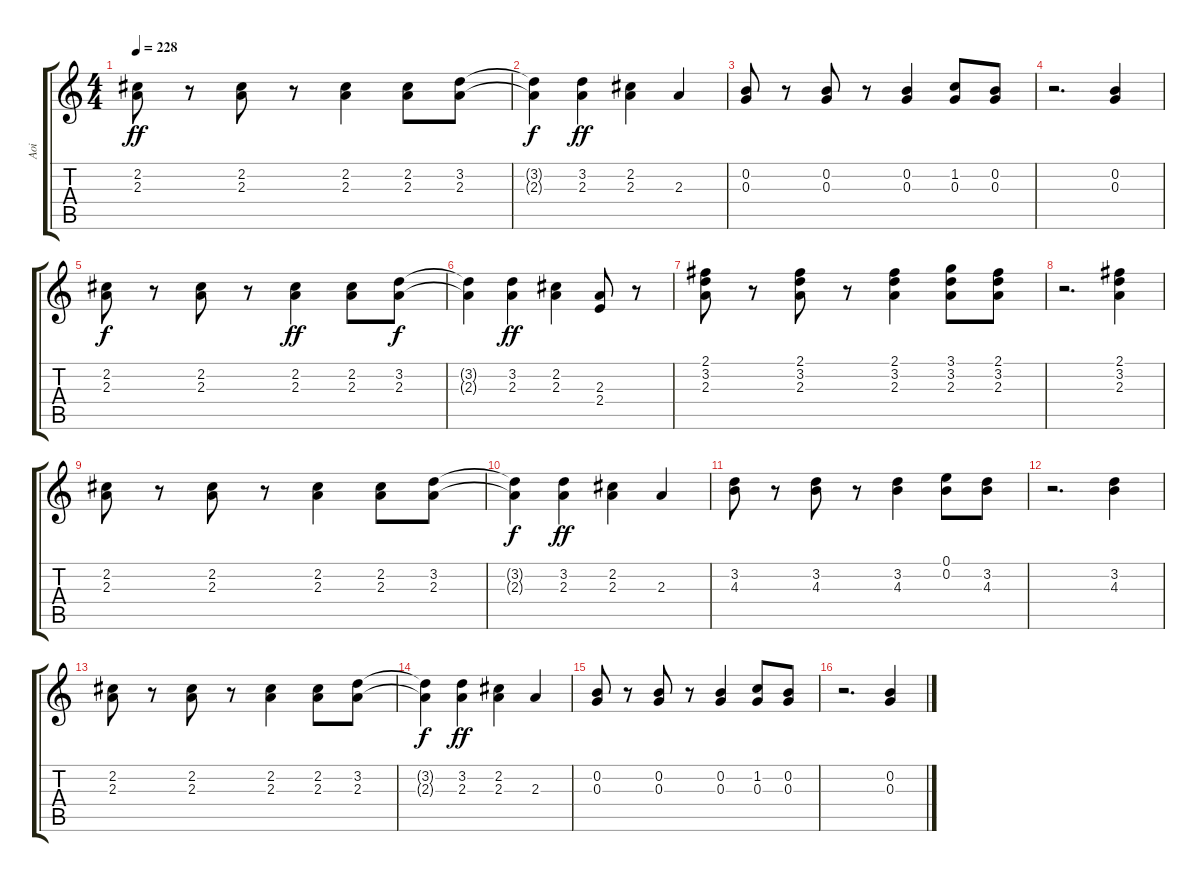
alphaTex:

\track ("Aoi" "Aoi") {instrument electricguitarclean}
\staff {score tabs}
\tuning (E4 B3 G3 D3 A2 E2) {hide}
\ts (4 4)
\tempo 228
\clef g2
\ks c
(2.2 2.3).8{dy ff} r.8 (2.2 2.3).8 r.8 (2.2 2.3).4 (2.2 2.3).8 (3.2 2.3).8 |
(3.2{t} 2.3{t}).4{dy f} (3.2 2.3).4{dy ff} (2.2 2.3).4 2.3.4 |
(0.2 0.3).8 r.8 (0.2 0.3).8 r.8 (0.2 0.3).4 (1.2 0.3).8 (0.2 0.3).8 |
r.2{d} (0.2 0.3).4 |
(2.2 2.3).8{dy f} r.8 (2.2 2.3).8 r.8 (2.2 2.3).4{dy ff} (2.2 2.3).8 (3.2 2.3).8{dy f} |
(3.2{t} 2.3{t}).4 (3.2 2.3).4{dy ff} (2.2 2.3).4 (2.3 2.4).8 r.8 |
(2.1 3.2 2.3).8 r.8 (2.1 3.2 2.3).8 r.8 (2.1 3.2 2.3).4 (3.1 3.2 2.3).8 (2.1 3.2 2.3).8 |
r.2{d} (2.1 3.2 2.3).4 |
(2.2 2.3).8 r.8 (2.2 2.3).8 r.8 (2.2 2.3).4 (2.2 2.3).8 (3.2 2.3).8 |
(3.2{t} 2.3{t}).4{dy f} (3.2 2.3).4{dy ff} (2.2 2.3).4 2.3.4 |
(3.2 4.3).8 r.8 (3.2 4.3).8 r.8 (3.2 4.3).4 (0.1 0.2).8 (3.2 4.3).8 |
r.2{d} (3.2 4.3).4 |
(2.2 2.3).8 r.8 (2.2 2.3).8 r.8 (2.2 2.3).4 (2.2 2.3).8 (3.2 2.3).8 |
(3.2{t} 2.3{t}).4{dy f} (3.2 2.3).4{dy ff} (2.2 2.3).4 2.3.4 |
(0.2 0.3).8 r.8 (0.2 0.3).8 r.8 (0.2 0.3).4 (1.2 0.3).8 (0.2 0.3).8 |
r.2{d} (0.2 0.3).4
